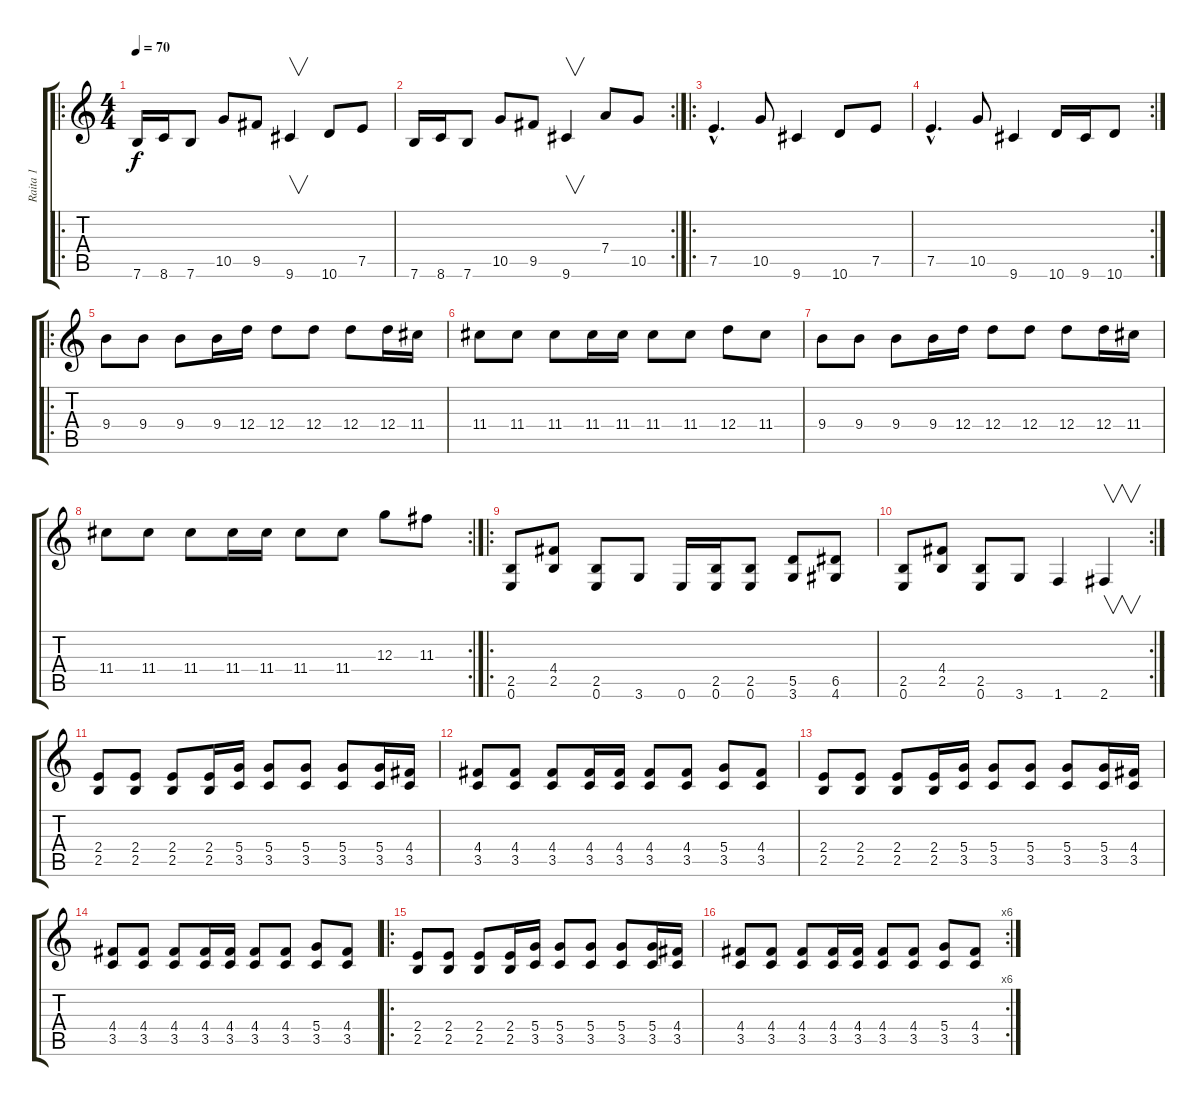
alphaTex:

\track ("Raita 1" "Raita 1") {instrument distortionguitar}
\staff {score tabs}
\tuning (E4 B3 G3 D3 A2 E2) {hide}
\ro
\ts (4 4)
\tempo 70
\clef g2
\ks c
7.6.16{dy f} 8.6.16 7.6.8 10.5.8 9.5.8 9.6.4{v} 10.6.8 7.5.8 |
\rc 2
7.6.16 8.6.16 7.6.8 10.5.8 9.5.8 9.6.4{v} 7.4.8 10.5.8 |
\ro
7.5{hac}.4{d} 10.5.8 9.6.4 10.6.8 7.5.8 |
\rc 2
7.5{hac}.4{d} 10.5.8 9.6.4 10.6.16 9.6.16 10.6.8 |
\ro
9.4.8 9.4.8 9.4.8 9.4.16 12.4.16 12.4.8 12.4.8 12.4.8 12.4.16 11.4.16 |
11.4.8 11.4.8 11.4.8 11.4.16 11.4.16 11.4.8 11.4.8 12.4.8 11.4.8 |
9.4.8 9.4.8 9.4.8 9.4.16 12.4.16 12.4.8 12.4.8 12.4.8 12.4.16 11.4.16 |
\rc 2
11.4.8 11.4.8 11.4.8 11.4.16 11.4.16 11.4.8 11.4.8 12.3.8 11.3.8 |
\ro
(2.5 0.6).8 (4.4 2.5).8 (2.5 0.6).8 3.6.8 0.6.16 (2.5 0.6).16 (2.5 0.6).8 (5.5 3.6).8 (6.5 4.6).8 |
\rc 2
(2.5 0.6).8 (4.4 2.5).8 (2.5 0.6).8 3.6.8 1.6.4 2.6.4{v} |
(2.4 2.5).8 (2.4 2.5).8 (2.4 2.5).8 (2.4 2.5).16 (5.4 3.5).16 (5.4 3.5).8 (5.4 3.5).8 (5.4 3.5).8 (5.4 3.5).16 (4.4 3.5).16 |
(4.4 3.5).8 (4.4 3.5).8 (4.4 3.5).8 (4.4 3.5).16 (4.4 3.5).16 (4.4 3.5).8 (4.4 3.5).8 (5.4 3.5).8 (4.4 3.5).8 |
(2.4 2.5).8 (2.4 2.5).8 (2.4 2.5).8 (2.4 2.5).16 (5.4 3.5).16 (5.4 3.5).8 (5.4 3.5).8 (5.4 3.5).8 (5.4 3.5).16 (4.4 3.5).16 |
(4.4 3.5).8 (4.4 3.5).8 (4.4 3.5).8 (4.4 3.5).16 (4.4 3.5).16 (4.4 3.5).8 (4.4 3.5).8 (5.4 3.5).8 (4.4 3.5).8 |
\ro
(2.4 2.5).8 (2.4 2.5).8 (2.4 2.5).8 (2.4 2.5).16 (5.4 3.5).16 (5.4 3.5).8 (5.4 3.5).8 (5.4 3.5).8 (5.4 3.5).16 (4.4 3.5).16 |
\rc 6
(4.4 3.5).8 (4.4 3.5).8 (4.4 3.5).8 (4.4 3.5).16 (4.4 3.5).16 (4.4 3.5).8 (4.4 3.5).8 (5.4 3.5).8 (4.4 3.5).8
